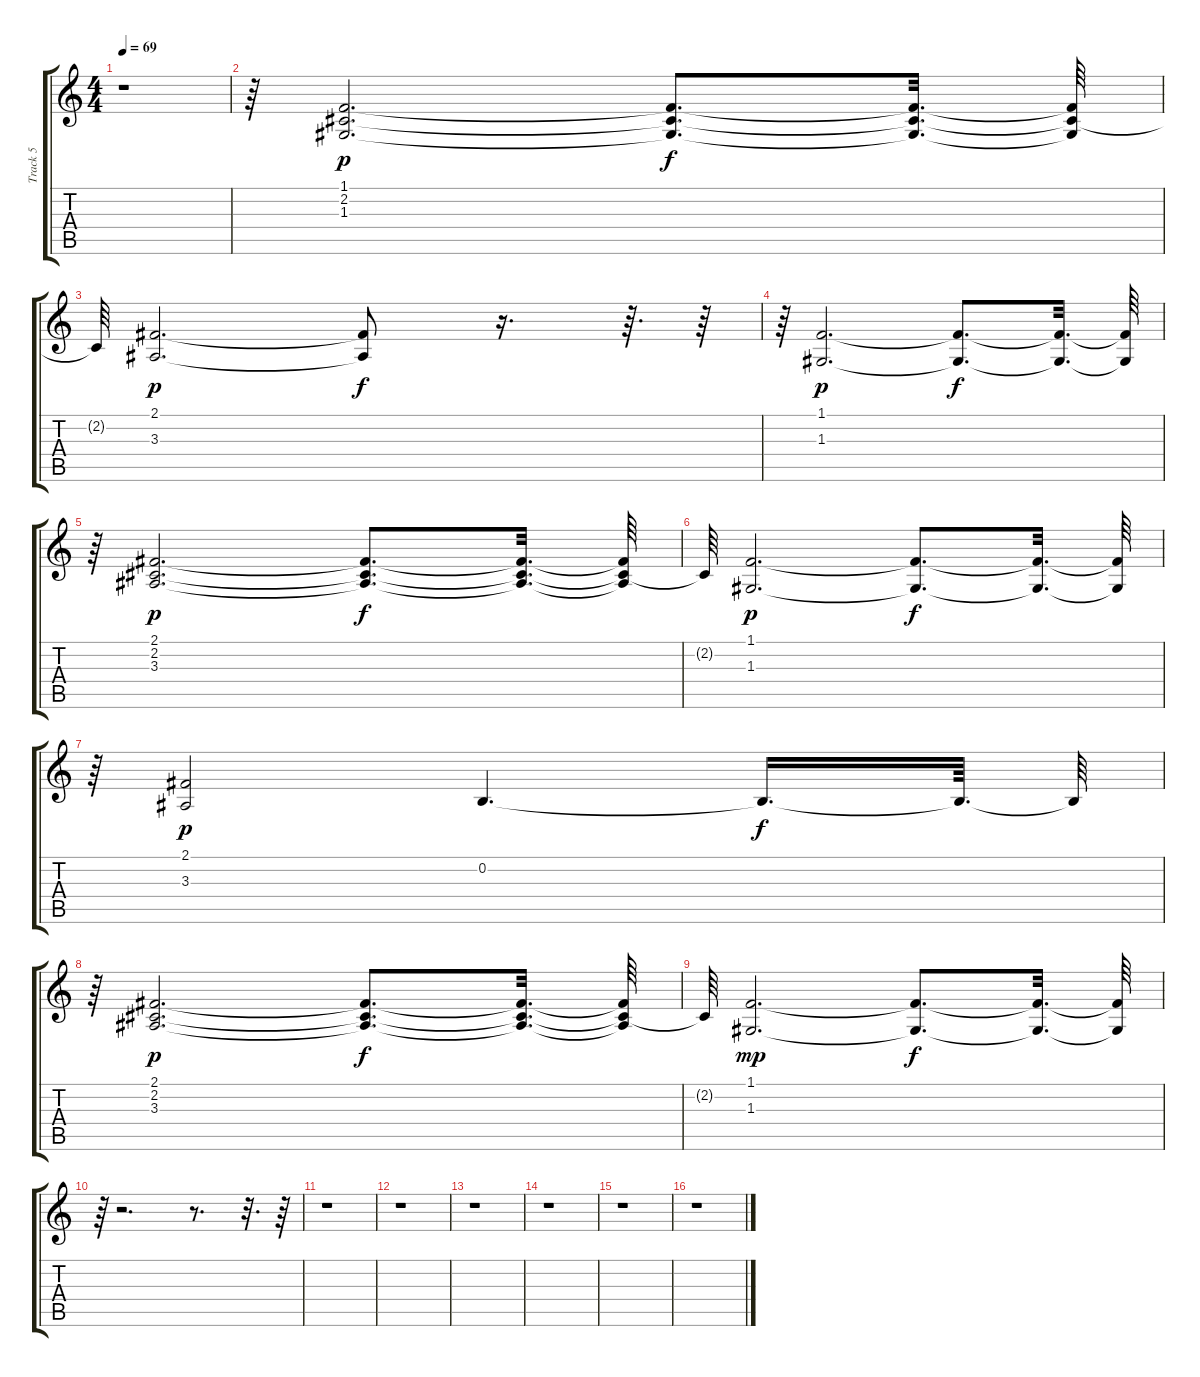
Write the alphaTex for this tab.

\track ("Track 5" "Track 5") {instrument stringensemble1}
\staff {score tabs}
\tuning (E4 B3 G3 D3 A2 E2) {hide}
\ts (4 4)
\tempo 69
\clef g2
\ks c
r.1{dy f} |
r.64 (1.1 2.2 1.3).2{d dy p} (1.1{t} 2.2{t} 1.3{t}).8{d dy f} (1.1{t} 2.2{t} 1.3{t}).32{d} (1.1{t} 2.2{t} 1.3{t}).64 |
2.2{t}.64 (2.1 3.3).2{d dy p} (2.1{t} 3.3{t}).8{dy f} r.16{d} r.64{d} r.64 |
r.64 (1.1 1.3).2{d dy p} (1.1{t} 1.3{t}).8{d dy f} (1.1{t} 1.3{t}).32{d} (1.1{t} 1.3{t}).64 |
r.64 (2.1 2.2 3.3).2{d dy p} (2.1{t} 2.2{t} 3.3{t}).8{d dy f} (2.1{t} 2.2{t} 3.3{t}).32{d} (2.1{t} 2.2{t} 3.3{t}).64 |
2.2{t}.64 (1.1 1.3).2{d dy p} (1.1{t} 1.3{t}).8{d dy f} (1.1{t} 1.3{t}).32{d} (1.1{t} 1.3{t}).64 |
r.64 (2.1 3.3).2{dy p} 0.2.4{d} 0.2{t}.16{d dy f} 0.2{t}.64{d} 0.2{t}.64 |
r.64 (2.1 2.2 3.3).2{d dy p} (2.1{t} 2.2{t} 3.3{t}).8{d dy f} (2.1{t} 2.2{t} 3.3{t}).32{d} (2.1{t} 2.2{t} 3.3{t}).64 |
2.2{t}.64 (1.1 1.3).2{d dy mp} (1.1{t} 1.3{t}).8{d dy f} (1.1{t} 1.3{t}).32{d} (1.1{t} 1.3{t}).64 |
r.64 r.2{d} r.8{d} r.32{d} r.64 |
r.1 |
r.1 |
r.1 |
r.1 |
r.1 |
r.1
